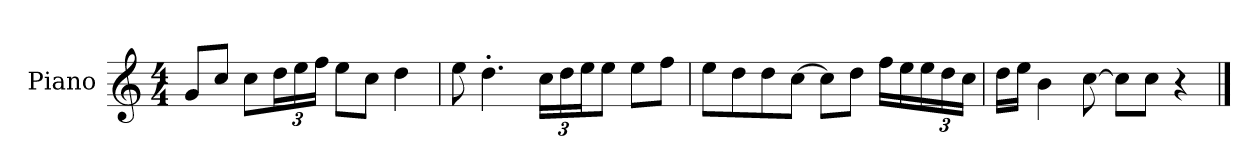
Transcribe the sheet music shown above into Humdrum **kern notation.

**kern
*part1
*staff1
*I"Piano
*I'P-no
*clefG2
*k[]
*M4/4
*MM90
=1
8g/L
8cc/J
8cc\L
*Xbrackettup
24dd\L
24ee\
24ff\JJ
8ee\L
8cc\J
4dd\
=2
8ee\
4.dd'\
24cc\LL
24dd\
24ee\J
8ee\J
8ee\L
8ff\J
=3
8ee\L
8dd\
8dd\
[8cc\J
8cc\L]
8dd\J
16ff\LL
16ee\
24ee\
24dd\
24cc\JJ
=4
16dd\LL
16ee\JJ
4b\
[8cc\
8cc\L]
8cc\J
4r
==
*-
